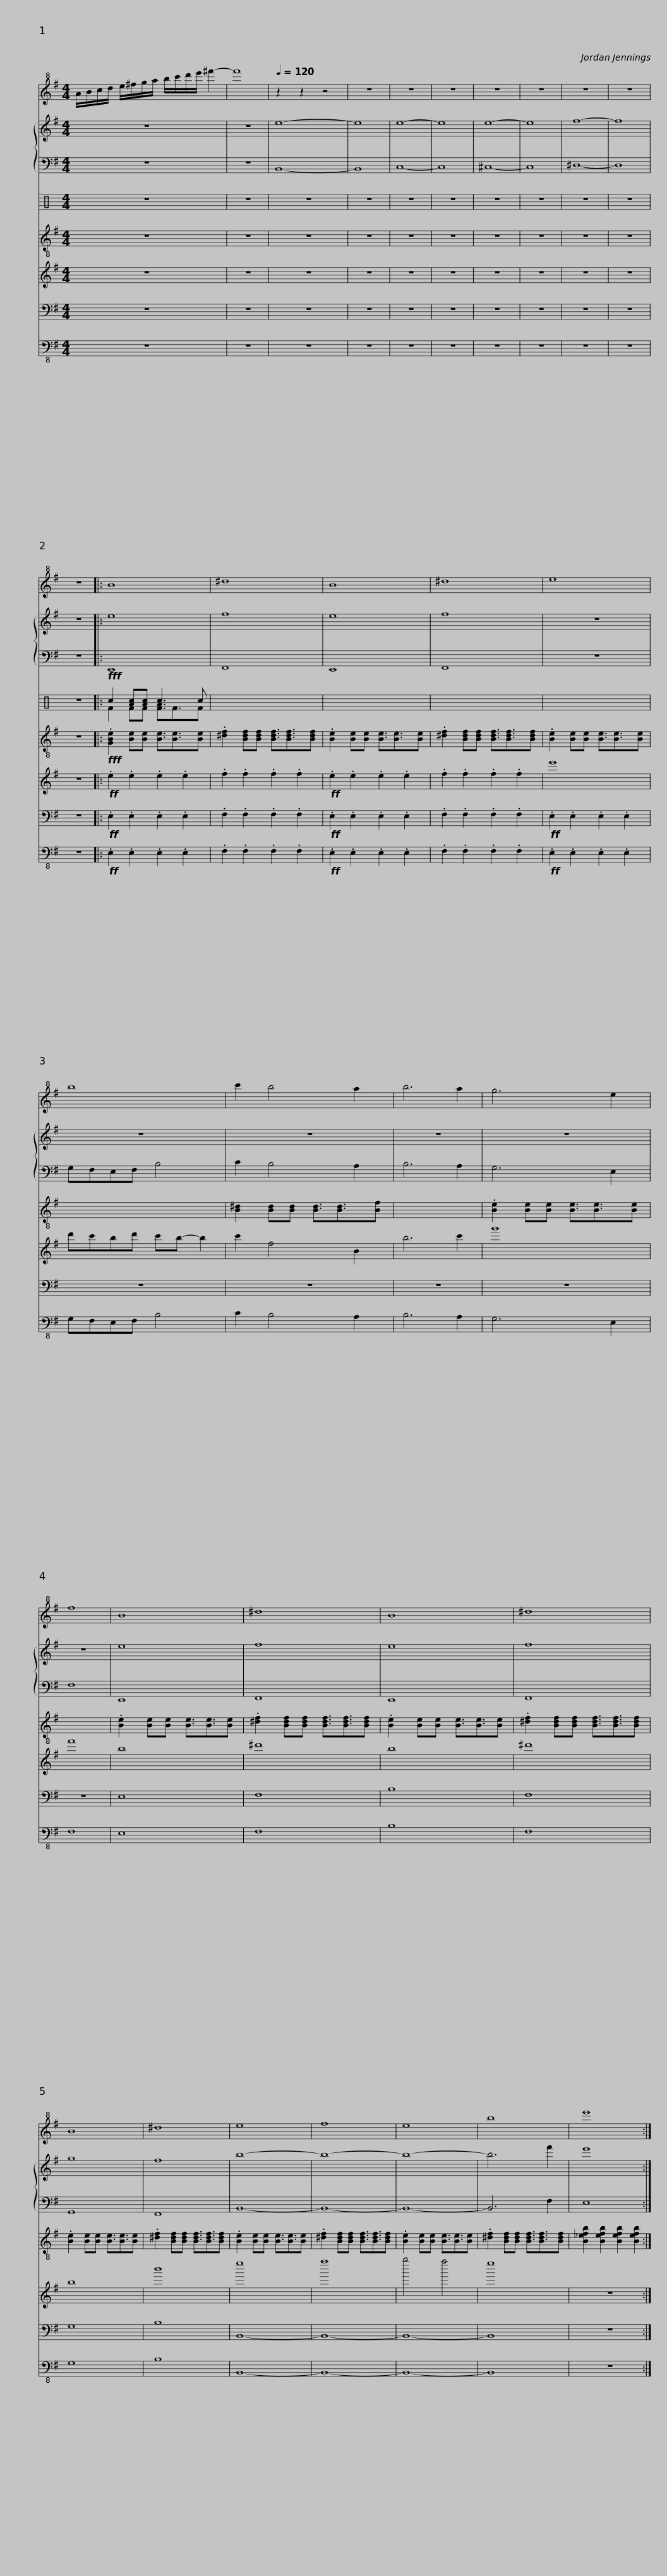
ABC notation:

X:1
%%score 1 { 2 | 3 } ( 4 5 ) 6 7 8 9
L:1/8
M:4/4
I:linebreak $
K:G
V:1 treble+8
V:2 treble
V:3 bass
V:4 perc
K:none
V:5 perc
K:none
V:6 treble-8
V:7 treble
V:8 bass
V:9 bass-8
V:1
 A/B/c/d/ e/^f/g/a/ b/c'/d'/e'/ ^f'2- | f'8 |[Q:1/4=120] z2 z2 z4 | z8 | z8 | %5
 z8 | z8 | z8 |$ z8 | z8 | %10
 z8 |: B8 | ^d8 | B8 | ^d8 |$ %15
 e8 | b8 | c'2 b4 a2 | b6 a2 | g6 e2 | %20
 f8 |$ B8 | ^d8 | B8 | ^d8 | %25
 B8 |$ ^d8 | e8 | f8 | e8 | %30
 b8 |$ e'8 :| %32
V:2
 z8 | z8 | e8- | e8 | e8- | %5
 e8 | e8- | e8 |$ f8- | f8 | %10
 z8 |: e8 | f8 | e8 | f8 |$ %15
 z8 | z8 | z8 | z8 | z8 | %20
 z8 |$ e8 | f8 | e8 | f8 | %25
 g8 |$ f8 | b8- | b8- | b8- | %30
 b6 f'2 |$ e'8 :| %32
V:3
 z8 | z8 | B,,8- | B,,8 | C,8- | %5
 C,8 | ^C,8- | C,8 |$ ^D,8- | D,8 | %10
 z8 |: E,,8 | F,,8 | E,,8 | F,,8 |$ %15
 z8 | G,F,E,F, B,4 | C2 B,4 A,2 | B,6 A,2 | G,6 E,2 | %20
 F,8 |$ E,,8 | F,,8 | E,,8 | F,,8 | %25
 G,,8 |$ F,,8 | B,,8- | B,,8- | B,,8- | %30
 B,,6 F,2 |$ E,8 :| %32
V:4
[K:C] z8 | z8 | z8 | z8 | z8 | %5
 z8 | z8 | z8 |$ z8 | z8 | %10
 z8 |:!fff! c2 [Ac][Ac] c3 c | x8 | x8 | x8 |$ %15
 x8 | x8 | x8 | x8 | x8 | %20
 x8 |$ x8 | x8 | x8 | x8 | %25
 x8 |$ x8 | x8 | x8 | x8 | %30
 x8 |$ x8 :| %32
V:5
[K:C] x8 | x8 | x8 | x8 | x8 | %5
 x8 | x8 | x8 |$ x8 | x8 | %10
 x8 |: F2 FF [FA]3/2F3/2F | x8 | x8 | x8 |$ %15
 x8 | x8 | x8 | x8 | x8 | %20
 x8 |$ x8 | x8 | x8 | x8 | %25
 x8 |$ x8 | x8 | x8 | x8 | %30
 x8 |$ x8 :| %32
V:6
 z8 | z8 | z8 | z8 | z8 | %5
 z8 | z8 | z8 |$ z8 | z8 | %10
 z8 |:!fff! .[GBe]2 [Be][Be] [Be]3/2[Be]3/2[Be] | .[^df]2 [Bdf][Bdf] [Bdf]3/2[Bdf]3/2[Bdf] | .[Be]2 [Be][Be] [Be]3/2[Be]3/2[Be] | .[^df]2 [Bdf][Bdf] [Bdf]3/2[Bdf]3/2[Bdf] |$ %15
 .[Be]2 [Be][Be] [Be]3/2[Be]3/2[Be] | x8 | [B^d]2 [Bd][Bd] [Bd]3/2[Bd]3/2[Bf] | x8 | .[Be]2 [Be][Be] [Be]3/2[Be]3/2[Be] | %20
 x8 |$ .[Be]2 [Be][Be] [Be]3/2[Be]3/2[Be] | .[^df]2 [Bdf][Bdf] [Bdf]3/2[Bdf]3/2[Bdf] | .[Be]2 [Be][Be] [Be]3/2[Be]3/2[Be] | .[^df]2 [Bdf][Bdf] [Bdf]3/2[Bdf]3/2[Bdf] | %25
 .[Be]2 [Be][Be] [Be]3/2[Be]3/2[Be] |$ .[^df]2 [Bdf][Bdf] [Bdf]3/2[Bdf]3/2[Bdf] | .[Be]2 [Be][Be] [Be]3/2[Be]3/2[Be] | .[^df]2 [Bdf][Bdf] [Bdf]3/2[Bdf]3/2[Bdf] | .[Be]2 [Be][Be] [Be]3/2[Be]3/2[Be] | %30
 .[^df]2 [Bdf][Bdf] [Bdf]3/2[Bdf]3/2[Bdf] |$ [B_efb]2 [Befb]2 [Befb]2 [Befb]2 :| %32
V:7
 z8 | z8 | z8 | z8 | z8 | %5
 z8 | z8 | z8 |$ z8 | z8 | %10
 z8 |:!ff! .e2 .e2 .e2 .e2 | .f2 .f2 .f2 .f2 |!ff! .e2 .e2 .e2 .e2 | .f2 .f2 .f2 .f2 |$ %15
 e'8 | d'c'bd' c'b- b2 | c'2 f4 B2 | b6 c'2 | g'8 | %20
 f'8 |$ b8 | ^d'8 | b8 | ^d'8 | %25
 b8 |$ b'8 | e''8 | f''8 | g''4 f''4 | %30
 e''8 |$ z8 :| %32
V:8
 z8 | z8 | z8 | z8 | z8 | %5
 z8 | z8 | z8 |$ z8 | z8 | %10
 z8 |:!ff! .E,2 .E,2 .E,2 .E,2 | .F,2 .F,2 .F,2 .F,2 |!ff! .E,2 .E,2 .E,2 .E,2 | .F,2 .F,2 .F,2 .F,2 |$ %15
!ff! .E,2 .E,2 .E,2 .E,2 | z8 | z8 | z8 | z8 | %20
 z8 |$ E,8 | F,8 | B,8 | F,8 | %25
 G,8 |$ B,8 | B,,8- | B,,8- | B,,8- | %30
 B,,8 |$ z8 :| %32
V:9
 z8 | z8 | z8 | z8 | z8 | %5
 z8 | z8 | z8 |$ z8 | z8 | %10
 z8 |:!ff! .E,2 .E,2 .E,2 .E,2 | .F,2 .F,2 .F,2 .F,2 |!ff! .E,2 .E,2 .E,2 .E,2 | .F,2 .F,2 .F,2 .F,2 |$ %15
!ff! .E,2 .E,2 .E,2 .E,2 | G,F,E,F, B,4 | C2 B,4 A,2 | B,6 A,2 | G,6 E,2 | %20
 F,8 |$ E,8 | F,8 | B,8 | F,8 | %25
 G,8 |$ B,8 | B,,8- | B,,8- | B,,8- | %30
 B,,8 |$ z8 :| %32
